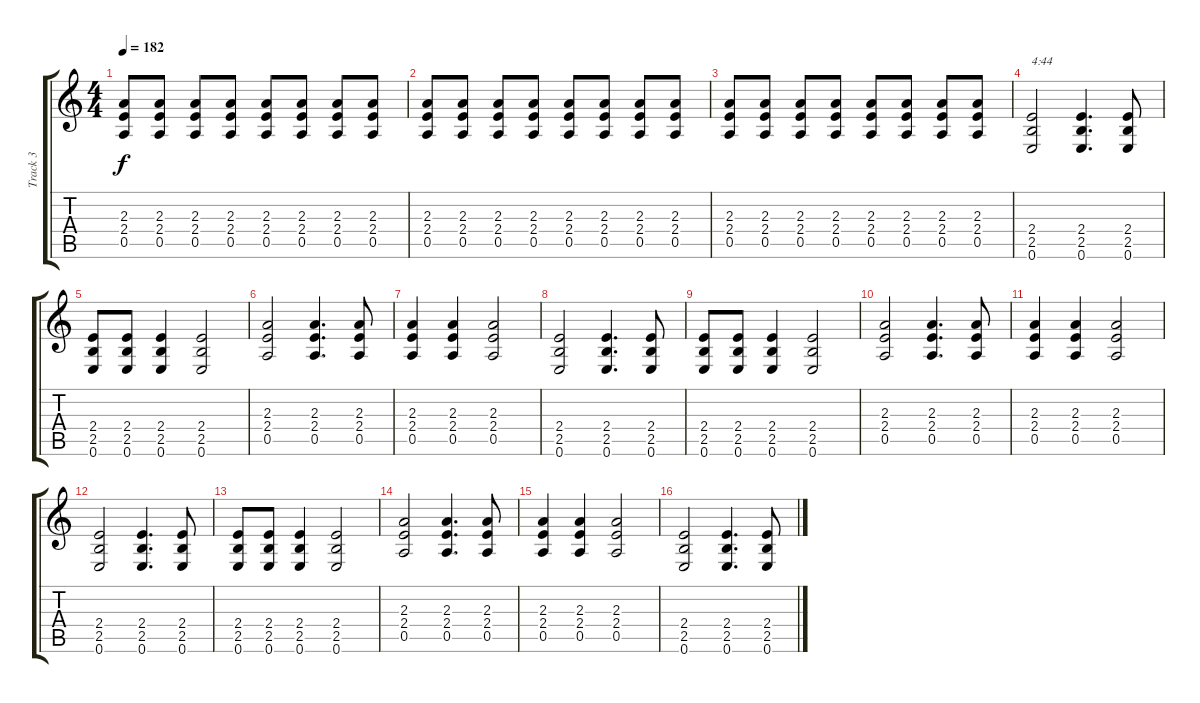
\track ("Track 3" "Track 3") {instrument overdrivenguitar}
\staff {score tabs}
\tuning (E4 B3 G3 D3 A2 E2) {hide}
\ts (4 4)
\tempo 182
\clef g2
\ks c
(2.3 2.4 0.5).8{dy f} (2.3 2.4 0.5).8 (2.3 2.4 0.5).8 (2.3 2.4 0.5).8 (2.3 2.4 0.5).8 (2.3 2.4 0.5).8 (2.3 2.4 0.5).8 (2.3 2.4 0.5).8 |
(2.3 2.4 0.5).8 (2.3 2.4 0.5).8 (2.3 2.4 0.5).8 (2.3 2.4 0.5).8 (2.3 2.4 0.5).8 (2.3 2.4 0.5).8 (2.3 2.4 0.5).8 (2.3 2.4 0.5).8 |
(2.3 2.4 0.5).8 (2.3 2.4 0.5).8 (2.3 2.4 0.5).8 (2.3 2.4 0.5).8 (2.3 2.4 0.5).8 (2.3 2.4 0.5).8 (2.3 2.4 0.5).8 (2.3 2.4 0.5).8 |
(2.4 2.5 0.6).2{txt "4:44" volume 13} (2.4 2.5 0.6).4{d} (2.4 2.5 0.6).8 |
(2.4 2.5 0.6).8 (2.4 2.5 0.6).8 (2.4 2.5 0.6).4 (2.4 2.5 0.6).2 |
(2.3 2.4 0.5).2 (2.3 2.4 0.5).4{d} (2.3 2.4 0.5).8 |
(2.3 2.4 0.5).4 (2.3 2.4 0.5).4 (2.3 2.4 0.5).2 |
(2.4 2.5 0.6).2 (2.4 2.5 0.6).4{d} (2.4 2.5 0.6).8 |
(2.4 2.5 0.6).8 (2.4 2.5 0.6).8 (2.4 2.5 0.6).4 (2.4 2.5 0.6).2 |
(2.3 2.4 0.5).2 (2.3 2.4 0.5).4{d} (2.3 2.4 0.5).8 |
(2.3 2.4 0.5).4 (2.3 2.4 0.5).4 (2.3 2.4 0.5).2 |
(2.4 2.5 0.6).2 (2.4 2.5 0.6).4{d} (2.4 2.5 0.6).8 |
(2.4 2.5 0.6).8 (2.4 2.5 0.6).8 (2.4 2.5 0.6).4 (2.4 2.5 0.6).2 |
(2.3 2.4 0.5).2 (2.3 2.4 0.5).4{d} (2.3 2.4 0.5).8 |
(2.3 2.4 0.5).4 (2.3 2.4 0.5).4 (2.3 2.4 0.5).2 |
(2.4 2.5 0.6).2 (2.4 2.5 0.6).4{d} (2.4 2.5 0.6).8
